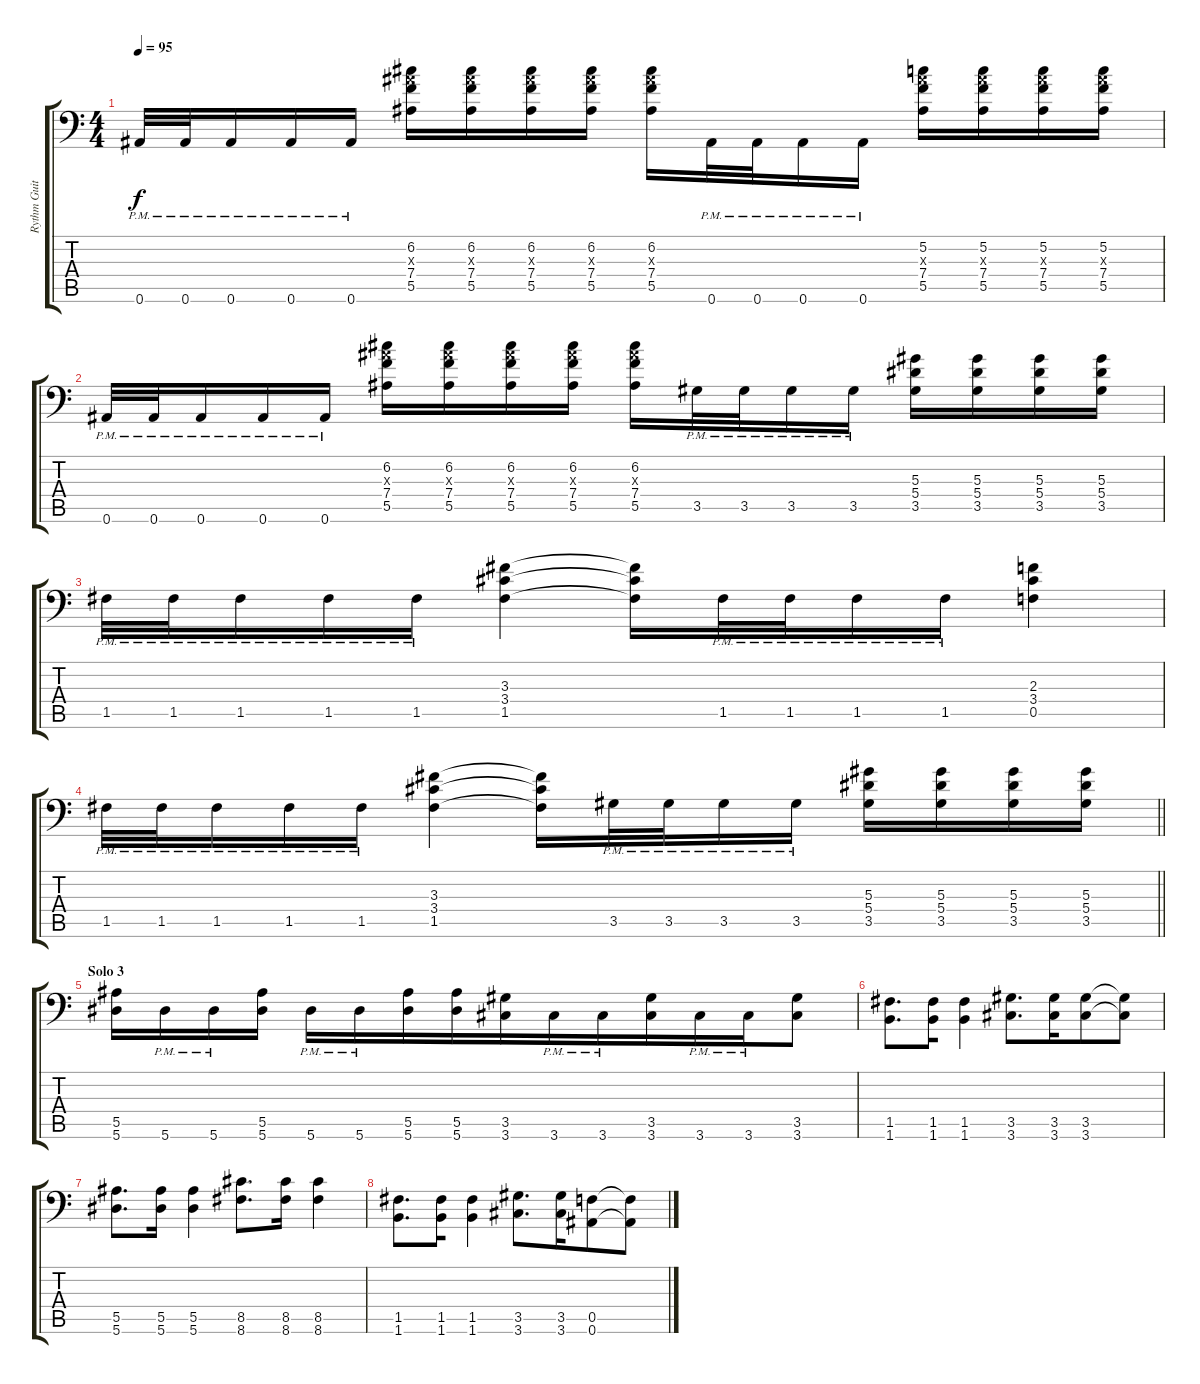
\track ("Rythm Guitar 1" "Rythm Guit") {instrument distortionguitar}
\staff {score tabs}
\tuning (C4 G3 Eb3 Bb2 F2 Bb1) {hide}
\ts (4 4)
\tempo 95
\clef f4
\ks c
0.6{pm}.32{dy f} 0.6{pm}.32 0.6{pm}.16 0.6{pm}.16 0.6{pm}.16 (6.2 7.3{x} 7.4 5.5).16 (6.2 7.3{x} 7.4 5.5).16{beam merge} (6.2 7.3{x} 7.4 5.5).16 (6.2 7.3{x} 7.4 5.5).16 (6.2 7.3{x} 7.4 5.5).16 0.6{pm}.32 0.6{pm}.32{beam merge} 0.6{pm}.16 0.6{pm}.16 (5.2 7.3{x} 7.4 5.5).16 (5.2 7.3{x} 7.4 5.5).16 (5.2 7.3{x} 7.4 5.5).16{beam merge} (5.2 7.3{x} 7.4 5.5).16 |
0.6{pm}.32 0.6{pm}.32 0.6{pm}.16 0.6{pm}.16 0.6{pm}.16 (6.2 7.3{x} 7.4 5.5).16 (6.2 7.3{x} 7.4 5.5).16{beam merge} (6.2 7.3{x} 7.4 5.5).16 (6.2 7.3{x} 7.4 5.5).16 (6.2 7.3{x} 7.4 5.5).16 3.5{pm}.32 3.5{pm}.32{beam merge} 3.5{pm}.16 3.5{pm}.16 (5.3 5.4 3.5).16 (5.3 5.4 3.5).16 (5.3 5.4 3.5).16{beam merge} (5.3 5.4 3.5).16 |
1.5{pm}.32 1.5{pm}.32 1.5{pm}.16 1.5{pm}.16 1.5{pm}.16{beam merge} (3.3 3.4 1.5).4 (3.3{t} 3.4{t} 1.5{t}).16{beam merge} 1.5{pm}.32 1.5{pm}.32 1.5{pm}.16 1.5{pm}.16 (2.3 3.4 0.5).4 |
\barLineRight lightlight
1.5{pm}.32 1.5{pm}.32 1.5{pm}.16 1.5{pm}.16 1.5{pm}.16{beam merge} (3.3 3.4 1.5).4 (3.3{t} 3.4{t} 1.5{t}).16{beam merge} 3.5{pm}.32 3.5{pm}.32 3.5{pm}.16 3.5{pm}.16 (5.3 5.4 3.5).16 (5.3 5.4 3.5).16 (5.3 5.4 3.5).16 (5.3 5.4 3.5).16 |
\section ("" "Solo 3")
(5.5 5.6).16 5.6{pm}.16{beam merge} 5.6{pm}.16 (5.5 5.6).16 5.6{pm}.16{beam merge} 5.6{pm}.16 (5.5 5.6).16 (5.5 5.6).16{beam merge} (3.5 3.6).16 3.6{pm}.16 3.6{pm}.16 (3.5 3.6).16{beam merge} 3.6{pm}.16 3.6{pm}.16 (3.5 3.6).8 |
(1.5 1.6).8{d} (1.5 1.6).16{beam merge} (1.5 1.6).4 (3.5 3.6).8{d} (3.5 3.6).16{beam merge} (3.5 3.6).8 (3.5{t} 3.6{t}).8 |
(5.5 5.6).8{d} (5.5 5.6).16 (5.5 5.6).4{beam merge} (8.5 8.6).8{d} (8.5 8.6).16 (8.5 8.6).4 |
(1.5 1.6).8{d} (1.5 1.6).16{beam merge} (1.5 1.6).4 (3.5 3.6).8{d} (3.5 3.6).16{beam merge} (0.5 0.6).8 (0.5{t} 0.6{t}).8
